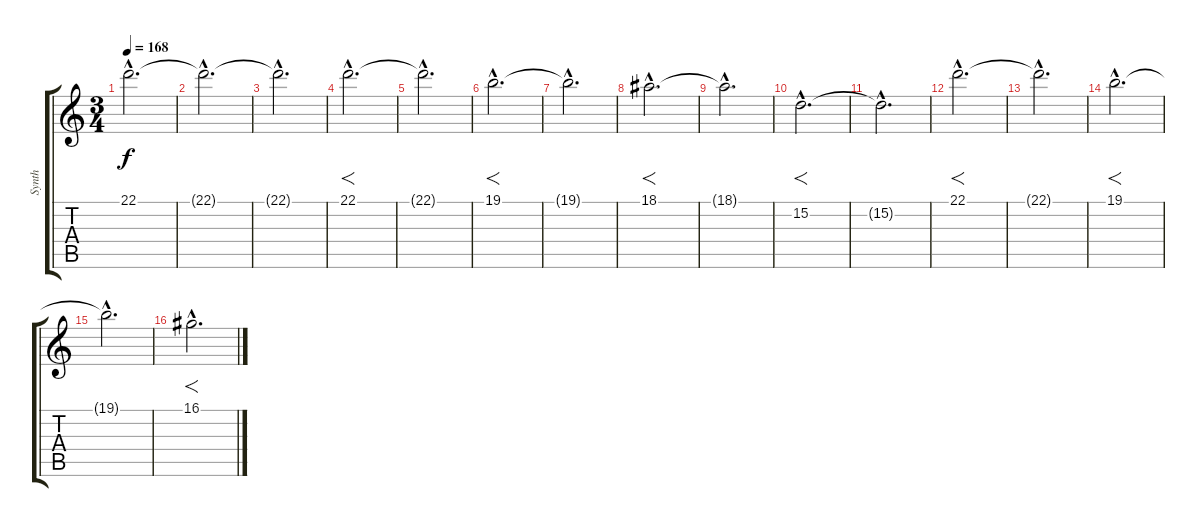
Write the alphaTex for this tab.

\track ("Synth" "Synth") {instrument stringensemble1}
\staff {score tabs}
\tuning (E4 B3 G3 D3 A2 E2) {hide}
\ts (3 4)
\tempo 168
\clef g2
\ks c
22.1{hac t}.2{d dy f} |
22.1{hac t}.2{d} |
22.1{hac t}.2{d} |
22.1{hac}.2{f d} |
22.1{hac t}.2{d} |
19.1{hac}.2{f d} |
19.1{hac t}.2{d} |
18.1{hac}.2{f d} |
18.1{hac t}.2{d} |
15.2{hac}.2{f d} |
15.2{hac t}.2{d} |
22.1{hac}.2{f d} |
22.1{hac t}.2{d} |
19.1{hac}.2{f d} |
19.1{hac t}.2{d} |
16.1{hac}.2{f d}
